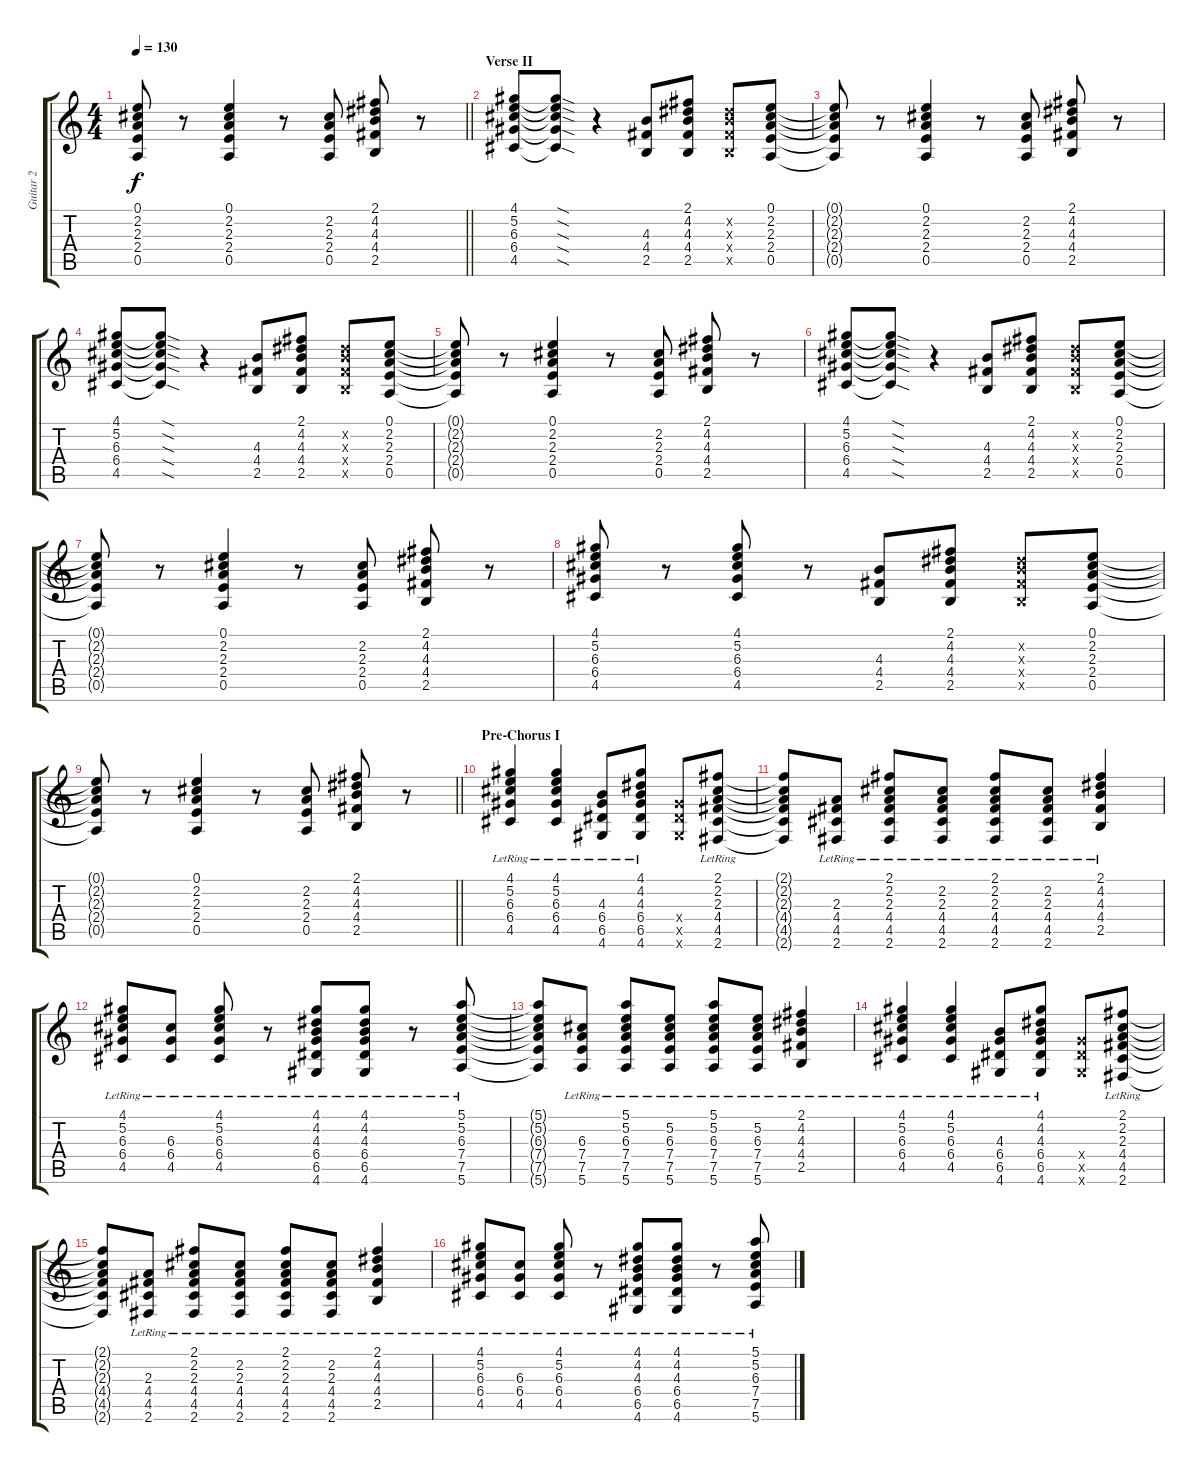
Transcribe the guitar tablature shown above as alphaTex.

\track ("Guitar 2" "Guitar 2") {instrument acousticguitarsteel}
\staff {score tabs}
\tuning (E4 B3 G3 D3 A2 E2) {hide}
\ts (4 4)
\tempo 130
\clef g2
\barLineRight lightlight
\ks c
(0.1{t} 2.2{t} 2.3{t} 2.4{t} 0.5{t}).8{dy f} r.8 (0.1 2.2 2.3 2.4 0.5).4 r.8 (2.2 2.3 2.4 0.5).8 (2.1 4.2 4.3 4.4 2.5).8 r.8 |
\section ("" "Verse II")
(4.1 5.2 6.3 6.4 4.5).8 (4.1{sod t} 5.2{sod t} 6.3{sod t} 6.4{sod t} 4.5{sod t}).8 r.4 (4.3 4.4 2.5).8 (2.1 4.2 4.3 4.4 2.5).8 (4.2{x} 4.3{x} 4.4{x} 2.5{x}).8 (0.1 2.2 2.3 2.4 0.5).8 |
(0.1{t} 2.2{t} 2.3{t} 2.4{t} 0.5{t}).8 r.8 (0.1 2.2 2.3 2.4 0.5).4 r.8 (2.2 2.3 2.4 0.5).8 (2.1 4.2 4.3 4.4 2.5).8 r.8 |
(4.1 5.2 6.3 6.4 4.5).8 (4.1{sod t} 5.2{sod t} 6.3{sod t} 6.4{sod t} 4.5{sod t}).8 r.4 (4.3 4.4 2.5).8 (2.1 4.2 4.3 4.4 2.5).8 (4.2{x} 4.3{x} 4.4{x} 2.5{x}).8 (0.1 2.2 2.3 2.4 0.5).8 |
(0.1{t} 2.2{t} 2.3{t} 2.4{t} 0.5{t}).8 r.8 (0.1 2.2 2.3 2.4 0.5).4 r.8 (2.2 2.3 2.4 0.5).8 (2.1 4.2 4.3 4.4 2.5).8 r.8 |
(4.1 5.2 6.3 6.4 4.5).8 (4.1{sod t} 5.2{sod t} 6.3{sod t} 6.4{sod t} 4.5{sod t}).8 r.4 (4.3 4.4 2.5).8 (2.1 4.2 4.3 4.4 2.5).8 (4.2{x} 4.3{x} 4.4{x} 2.5{x}).8 (0.1 2.2 2.3 2.4 0.5).8 |
(0.1{t} 2.2{t} 2.3{t} 2.4{t} 0.5{t}).8 r.8 (0.1 2.2 2.3 2.4 0.5).4 r.8 (2.2 2.3 2.4 0.5).8 (2.1 4.2 4.3 4.4 2.5).8 r.8 |
(4.1 5.2 6.3 6.4 4.5).8 r.8 (4.1 5.2 6.3 6.4 4.5).8 r.8 (4.3 4.4 2.5).8 (2.1 4.2 4.3 4.4 2.5).8 (4.2{x} 4.3{x} 4.4{x} 2.5{x}).8 (0.1 2.2 2.3 2.4 0.5).8 |
\barLineRight lightlight
(0.1{t} 2.2{t} 2.3{t} 2.4{t} 0.5{t}).8 r.8 (0.1 2.2 2.3 2.4 0.5).4 r.8 (2.2 2.3 2.4 0.5).8 (2.1 4.2 4.3 4.4 2.5).8 r.8 |
\section ("" "Pre-Chorus I")
(4.1{lr} 5.2{lr} 6.3{lr} 6.4{lr} 4.5{lr}).4 (4.1{lr} 5.2{lr} 6.3{lr} 6.4{lr} 4.5{lr}).4 (4.3{lr} 6.4{lr} 6.5{lr} 4.6{lr}).8 (4.1{lr} 4.2{lr} 4.3{lr} 6.4{lr} 6.5{lr} 4.6{lr}).8 (6.4{x} 6.5{x} 4.6{x}).8 (2.1{lr} 2.2{lr} 2.3{lr} 4.4{lr} 4.5{lr} 2.6{lr}).8 |
(2.1{t} 2.2{t} 2.3{t} 4.4{t} 4.5{t} 2.6{t}).8 (2.3{lr} 4.4{lr} 4.5{lr} 2.6{lr}).8 (2.1{lr} 2.2{lr} 2.3{lr} 4.4{lr} 4.5{lr} 2.6{lr}).8 (2.2{lr} 2.3{lr} 4.4{lr} 4.5{lr} 2.6{lr}).8 (2.1{lr} 2.2{lr} 2.3{lr} 4.4{lr} 4.5{lr} 2.6{lr}).8 (2.2{lr} 2.3{lr} 4.4{lr} 4.5{lr} 2.6{lr}).8 (2.1{lr} 4.2{lr} 4.3{lr} 4.4{lr} 2.5{lr}).4 |
(4.1{lr} 5.2{lr} 6.3{lr} 6.4{lr} 4.5{lr}).8 (6.3{lr} 6.4{lr} 4.5{lr}).8 (4.1{lr} 5.2{lr} 6.3{lr} 6.4{lr} 4.5{lr}).8 r.8 (4.1{lr} 4.2{lr} 4.3{lr} 6.4{lr} 6.5{lr} 4.6{lr}).8 (4.1{lr} 4.2{lr} 4.3{lr} 6.4{lr} 6.5{lr} 4.6{lr}).8 r.8 (5.1{lr} 5.2{lr} 6.3{lr} 7.4{lr} 7.5{lr} 5.6{lr}).8 |
(5.1{t} 5.2{t} 6.3{t} 7.4{t} 7.5{t} 5.6{t}).8 (6.3{lr} 7.4{lr} 7.5{lr} 5.6{lr}).8 (5.1{lr} 5.2{lr} 6.3{lr} 7.4{lr} 7.5{lr} 5.6{lr}).8 (5.2{lr} 6.3{lr} 7.4{lr} 7.5{lr} 5.6{lr}).8 (5.1{lr} 5.2{lr} 6.3{lr} 7.4{lr} 7.5{lr} 5.6{lr}).8 (5.2{lr} 6.3{lr} 7.4{lr} 7.5{lr} 5.6{lr}).8 (2.1{lr} 4.2{lr} 4.3{lr} 4.4{lr} 2.5{lr}).4 |
(4.1{lr} 5.2{lr} 6.3{lr} 6.4{lr} 4.5{lr}).4 (4.1{lr} 5.2{lr} 6.3{lr} 6.4{lr} 4.5{lr}).4 (4.3{lr} 6.4{lr} 6.5{lr} 4.6{lr}).8 (4.1{lr} 4.2{lr} 4.3{lr} 6.4{lr} 6.5{lr} 4.6{lr}).8 (6.4{x} 6.5{x} 4.6{x}).8 (2.1{lr} 2.2{lr} 2.3{lr} 4.4{lr} 4.5{lr} 2.6{lr}).8 |
(2.1{t} 2.2{t} 2.3{t} 4.4{t} 4.5{t} 2.6{t}).8 (2.3{lr} 4.4{lr} 4.5{lr} 2.6{lr}).8 (2.1{lr} 2.2{lr} 2.3{lr} 4.4{lr} 4.5{lr} 2.6{lr}).8 (2.2{lr} 2.3{lr} 4.4{lr} 4.5{lr} 2.6{lr}).8 (2.1{lr} 2.2{lr} 2.3{lr} 4.4{lr} 4.5{lr} 2.6{lr}).8 (2.2{lr} 2.3{lr} 4.4{lr} 4.5{lr} 2.6{lr}).8 (2.1{lr} 4.2{lr} 4.3{lr} 4.4{lr} 2.5{lr}).4 |
(4.1{lr} 5.2{lr} 6.3{lr} 6.4{lr} 4.5{lr}).8 (6.3{lr} 6.4{lr} 4.5{lr}).8 (4.1{lr} 5.2{lr} 6.3{lr} 6.4{lr} 4.5{lr}).8 r.8 (4.1{lr} 4.2{lr} 4.3{lr} 6.4{lr} 6.5{lr} 4.6{lr}).8 (4.1{lr} 4.2{lr} 4.3{lr} 6.4{lr} 6.5{lr} 4.6{lr}).8 r.8 (5.1{lr} 5.2{lr} 6.3{lr} 7.4{lr} 7.5{lr} 5.6{lr}).8
